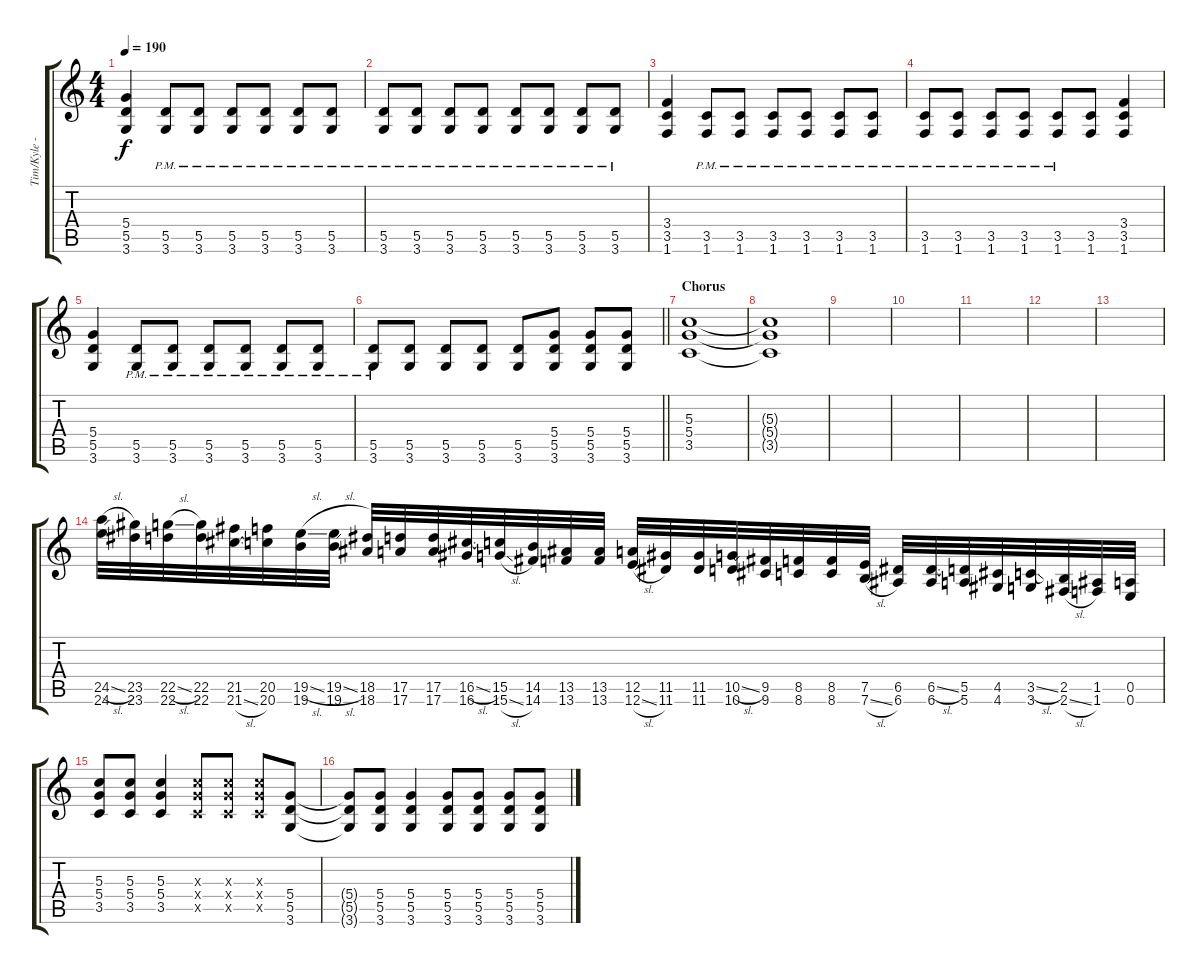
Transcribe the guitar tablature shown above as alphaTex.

\track ("Tim/Kyle - Guitar" "Tim/Kyle -") {instrument distortionguitar}
\staff {score tabs}
\tuning (E4 B3 G3 D3 A2 E2) {hide}
\ts (4 4)
\tempo 190
\clef g2
\ks c
(5.4 5.5 3.6).4{dy f} (5.5{pm} 3.6{pm}).8 (5.5{pm} 3.6{pm}).8 (5.5{pm} 3.6{pm}).8 (5.5{pm} 3.6{pm}).8 (5.5{pm} 3.6{pm}).8 (5.5{pm} 3.6{pm}).8 |
(5.5{pm} 3.6{pm}).8 (5.5{pm} 3.6{pm}).8 (5.5{pm} 3.6{pm}).8 (5.5{pm} 3.6{pm}).8 (5.5{pm} 3.6{pm}).8 (5.5{pm} 3.6{pm}).8 (5.5{pm} 3.6{pm}).8 (5.5{pm} 3.6{pm}).8 |
(3.4 3.5 1.6).4 (3.5{pm} 1.6{pm}).8 (3.5{pm} 1.6{pm}).8 (3.5{pm} 1.6{pm}).8 (3.5{pm} 1.6{pm}).8 (3.5{pm} 1.6{pm}).8 (3.5{pm} 1.6{pm}).8 |
(3.5{pm} 1.6{pm}).8 (3.5{pm} 1.6{pm}).8 (3.5{pm} 1.6{pm}).8 (3.5{pm} 1.6{pm}).8 (3.5{pm} 1.6{pm}).8 (3.5 1.6).8 (3.4 3.5 1.6).4 |
(5.4 5.5 3.6).4 (5.5{pm} 3.6{pm}).8 (5.5{pm} 3.6{pm}).8 (5.5{pm} 3.6{pm}).8 (5.5{pm} 3.6{pm}).8 (5.5{pm} 3.6{pm}).8 (5.5{pm} 3.6{pm}).8 |
\barLineRight lightlight
(5.5{pm} 3.6{pm}).8 (5.5 3.6).8 (5.5 3.6).8 (5.5 3.6).8 (5.5 3.6).8 (5.4 5.5 3.6).8 (5.4 5.5 3.6).8 (5.4 5.5 3.6).8 |
\section ("" "Chorus")
(5.3 5.4 3.5).1 |
(5.3{t} 5.4{t} 3.5{t}).1 |
|
|
|
|
|
(24.5{sl} 24.6).32 (23.5 23.6).32 (22.5{sl} 22.6).32 (22.5 22.6).32 (21.5 21.6{sl}).32 (20.5 20.6).32 (19.5{sl} 19.6).32 (19.5{sl} 19.6).32 (18.5 18.6).32 (17.5 17.6).32 (17.5 17.6).32 (16.5{sl} 16.6).32 (15.5 15.6{sl}).32 (14.5 14.6).32 (13.5 13.6).32 (13.5 13.6).32 (12.5 12.6{sl}).32 (11.5 11.6).32 (11.5 11.6).32 (10.5{sl} 10.6).32 (9.5 9.6).32 (8.5 8.6).32 (8.5 8.6).32 (7.5 7.6{sl}).32 (6.5 6.6).32 (6.5{sl} 6.6).32 (5.5 5.6).32 (4.5 4.6).32 (3.5{sl} 3.6).32 (2.5 2.6{sl}).32 (1.5 1.6).32 (0.5 0.6).32 |
(5.3 5.4 3.5).8 (5.3 5.4 3.5).8 (5.3 5.4 3.5).4 (5.3{x} 5.4{x} 3.5{x}).8 (5.3{x} 5.4{x} 3.5{x}).8 (5.3{x} 5.4{x} 3.5{x}).8 (5.4 5.5 3.6).8 |
(5.4{t} 5.5{t} 3.6{t}).8 (5.4 5.5 3.6).8 (5.4 5.5 3.6).4 (5.4 5.5 3.6).8 (5.4 5.5 3.6).8 (5.4 5.5 3.6).8 (5.4 5.5 3.6).8
